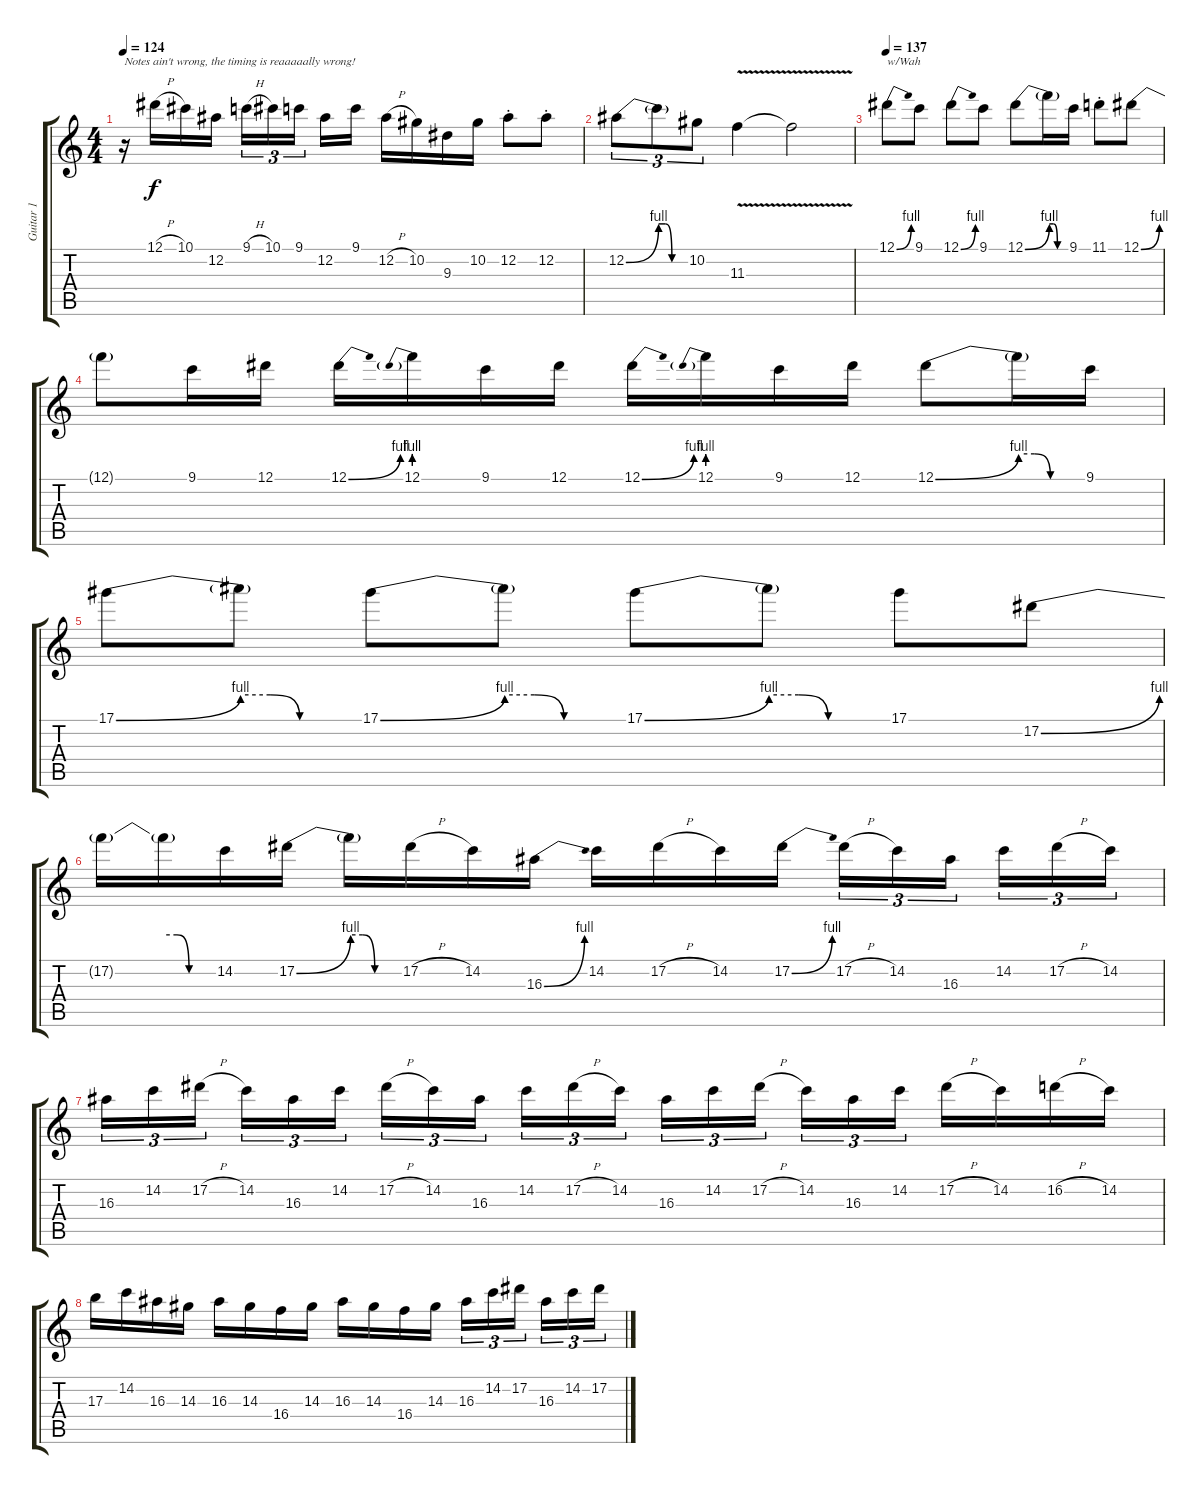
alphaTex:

\track ("Guitar 1" "Guitar 1") {instrument distortionguitar}
\staff {score tabs}
\tuning (Eb4 Bb3 Gb3 Db3 Ab2 Eb2) {hide}
\ts (4 4)
\tempo 124
\clef g2
\ks c
r.16{txt "Notes ain't wrong, the timing is reaaaaally wrong!" dy f} 12.1{h}.16 10.1.16 12.2.16 9.1{h}.16{tu (3 2)} 10.1.16{tu (3 2)} 9.1.16{tu (3 2)} 12.2.16 9.1.16 12.2{h}.16 10.2.16 9.3.16 10.2.16 12.2{st}.8 12.2{st}.8 |
12.2{be (bend 0 0 60 4)}.8{tu (3 2)} 12.2{be (custom 0 4 15 4 30 0 60 0) t}.8{tu (3 2)} 10.2.8{tu (3 2)} 11.3{v}.4 11.3{t}.2 |
\tempo 137
12.1{be (bend 0 0 60 4)}.8{txt "w/Wah"} 9.1.8 12.1{be (bend 0 0 60 4)}.8 9.1.8 12.1{be (bend 0 0 60 4)}.8 12.1{be (custom 0 4 15 4 30 0 60 0) t}.16 9.1.16 11.1{st}.8 12.1{be (bend 0 0 60 4)}.8 |
12.1{t}.8 9.1.16 12.1.16 12.1{be (bend 0 0 60 4)}.16 12.1{be (prebend 0 4 60 4)}.16 9.1.16 12.1.16 12.1{be (bend 0 0 60 4)}.16 12.1{be (prebend 0 4 60 4)}.16 9.1.16 12.1.16 12.1{be (bend 0 0 60 4)}.8 12.1{be (custom 0 4 15 4 30 0 60 0) t}.16 9.1.16 |
17.1{be (bend 0 0 60 4)}.8 17.1{be (custom 0 4 15 4 30 0 60 0) t}.8 17.1{be (bend 0 0 60 4)}.8 17.1{be (custom 0 4 15 4 30 0 60 0) t}.8 17.1{be (bend 0 0 60 4)}.8 17.1{be (custom 0 4 15 4 30 0 60 0) t}.8 17.1.8 17.2{be (bend 0 0 60 4)}.8 |
17.2{t}.16 17.2{be (custom 0 4 15 4 30 0 60 0) t}.16 14.2.16 17.2{be (bend 0 0 60 4)}.16 17.2{be (custom 0 4 15 4 30 0 60 0) t}.16 17.2{h}.16 14.2.16 16.3{be (bend 0 0 60 4)}.16 14.2.16 17.2{h}.16 14.2.16 17.2{be (bend 0 0 60 4)}.16 17.2{h}.16{tu (3 2)} 14.2.16{tu (3 2)} 16.3.16{tu (3 2)} 14.2.16{tu (3 2)} 17.2{h}.16{tu (3 2)} 14.2.16{tu (3 2)} |
16.3.16{tu (3 2)} 14.2.16{tu (3 2)} 17.2{h}.16{tu (3 2)} 14.2.16{tu (3 2)} 16.3.16{tu (3 2)} 14.2.16{tu (3 2)} 17.2{h}.16{tu (3 2)} 14.2.16{tu (3 2)} 16.3.16{tu (3 2)} 14.2.16{tu (3 2)} 17.2{h}.16{tu (3 2)} 14.2.16{tu (3 2)} 16.3.16{tu (3 2)} 14.2.16{tu (3 2)} 17.2{h}.16{tu (3 2)} 14.2.16{tu (3 2)} 16.3.16{tu (3 2)} 14.2.16{tu (3 2)} 17.2{h}.16 14.2.16 16.2{h}.16 14.2.16 |
17.3.16 14.2.16 16.3.16 14.3.16 16.3.16 14.3.16 16.4.16 14.3.16 16.3.16 14.3.16 16.4.16 14.3.16 16.3.16{tu (3 2)} 14.2.16{tu (3 2)} 17.2.16{tu (3 2)} 16.3.16{tu (3 2)} 14.2.16{tu (3 2)} 17.2.16{tu (3 2)}
